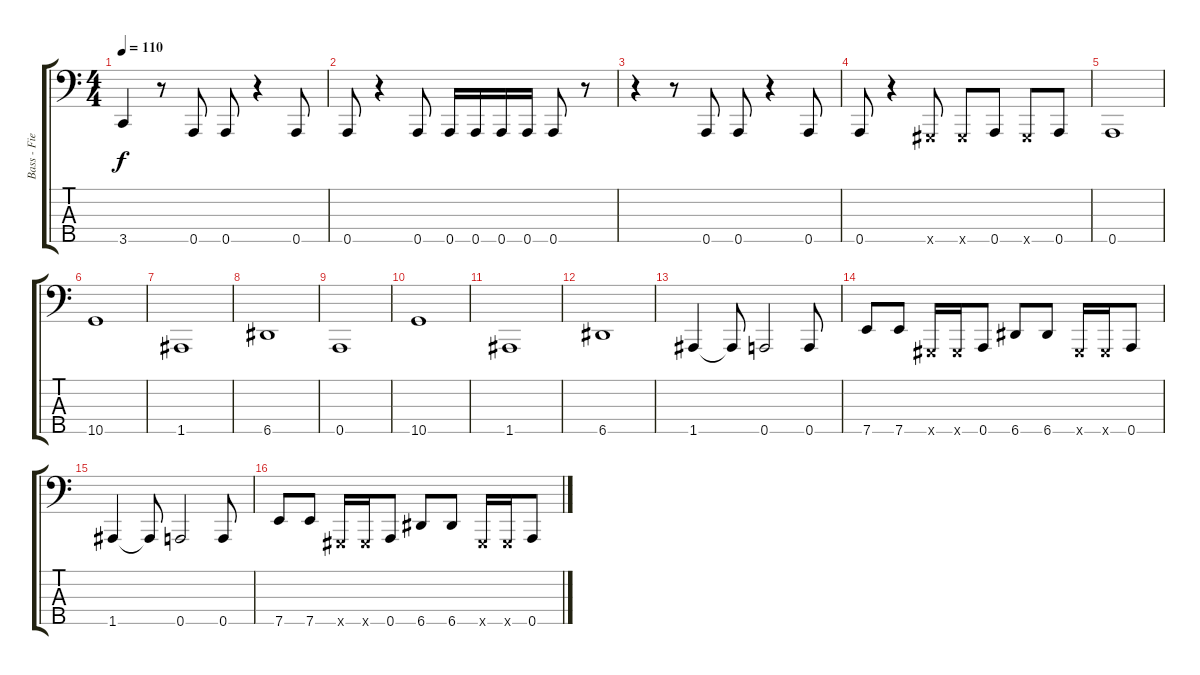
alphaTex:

\track ("Bass - Fieldy" "Bass - Fie") {instrument slapbass1}
\staff {score tabs}
\tuning (F2 C2 G1 D1 A0) {hide}
\ts (4 4)
\tempo 110
\clef f4
\ks c
3.5{t}.4{dy f} r.8 0.5.8 0.5.8 r.4 0.5.8 |
0.5.8 r.4 0.5.8 0.5.16 0.5.16 0.5.16 0.5.16 0.5.8 r.8 |
r.4 r.8 0.5.8 0.5.8 r.4 0.5.8 |
0.5.8 r.4 -1.5{x}.8 -1.5{x}.8 0.5.8 -1.5{x}.8 0.5.8 |
0.5.1 |
10.5.1 |
1.5.1 |
6.5.1 |
0.5.1 |
10.5.1 |
1.5.1 |
6.5.1 |
1.5.4 1.5{t}.8 0.5.2 0.5.8 |
7.5.8 7.5.8 -1.5{x}.16 -1.5{x}.16 0.5.8 6.5.8 6.5.8 -1.5{x}.16 -1.5{x}.16 0.5.8 |
1.5.4 1.5{t}.8 0.5.2 0.5.8 |
7.5.8 7.5.8 -1.5{x}.16 -1.5{x}.16 0.5.8 6.5.8 6.5.8 -1.5{x}.16 -1.5{x}.16 0.5.8
